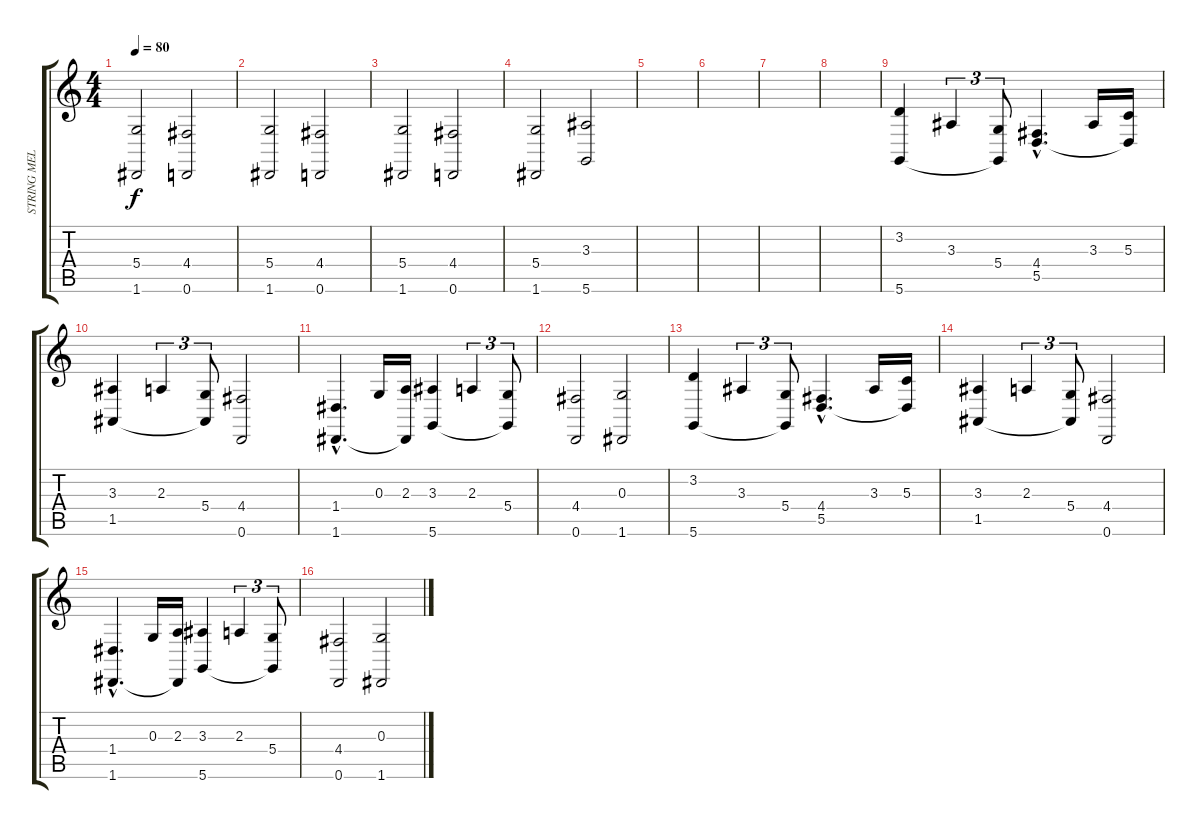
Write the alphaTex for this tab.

\track ("STRING MELODIE" "STRING MEL") {instrument stringensemble1}
\staff {score tabs}
\tuning (E4 B3 G3 D3 A2 D2) {hide}
\ts (4 4)
\tempo 80
\clef g2
\ks c
(5.4 1.6).2{dy f} (4.4 0.6).2 |
(5.4 1.6).2 (4.4 0.6).2 |
(5.4 1.6).2 (4.4 0.6).2 |
(5.4 1.6).2 (3.3 5.6).2 |
|
|
|
|
(3.2 5.6).4 3.3.4{tu (3 2)} (5.4 5.6{t}).8{tu (3 2)} (4.4{hac} 5.5{hac}).4{d} 3.3.16 (5.3 5.5{t}).16 |
(3.3 1.5).4 2.3.4{tu (3 2)} (5.4 1.5{t}).8{tu (3 2)} (4.4 0.6).2 |
(1.4{hac} 1.6{hac}).4{d} 0.3.16 (2.3 1.6{t}).16 (3.3 5.6).4 2.3.4{tu (3 2)} (5.4 5.6{t}).8{tu (3 2)} |
(4.4 0.6).2 (0.3 1.6).2 |
(3.2 5.6).4 3.3.4{tu (3 2)} (5.4 5.6{t}).8{tu (3 2)} (4.4{hac} 5.5{hac}).4{d} 3.3.16 (5.3 5.5{t}).16 |
(3.3 1.5).4 2.3.4{tu (3 2)} (5.4 1.5{t}).8{tu (3 2)} (4.4 0.6).2 |
(1.4{hac} 1.6{hac}).4{d} 0.3.16 (2.3 1.6{t}).16 (3.3 5.6).4 2.3.4{tu (3 2)} (5.4 5.6{t}).8{tu (3 2)} |
(4.4 0.6).2 (0.3 1.6).2
